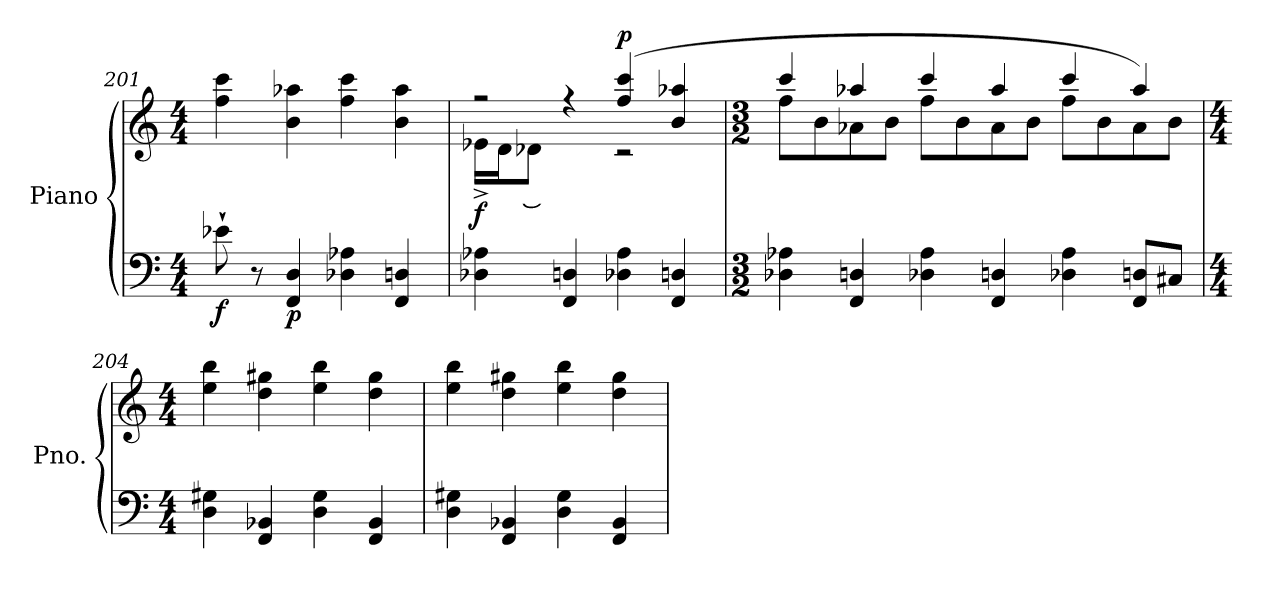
**kern	**kern	**dynam
*part1	*part1	*part1
*staff2	*staff1	*staff1/2
*I"Piano	*	*
*I'Pno.	*	*
*clefF4	*clefG2	*
*k[]	*k[]	*
*M4/4	*M4/4	*
=201	=201	=201
!	!	!LO:DY:b=2
8e-X`\	4ff\ 4ccc\	f
8r	.	.
!	!	!LO:DY:b=2
4FF/ 4D/	4b\ 4aa-X\	p
4D-X\ 4A-X\	4ff\ 4ccc\	.
4FF/ 4Dn/	4b\ 4aa-\	.
=202	=202	=202
*	*^	*
!	!	!	!LO:DY:b
4D-X\ 4A-X\	2r	16e-X^\LL	f
.	.	16d\J	.
!	!	!LO:TX:b:t=͜	!
.	.	8d-X\J	.
4FF/ 4Dn/	.	4rff	.
!	!	!	!LO:DY:a
4D-X\ 4A-\	(>4ff/ 4ccc/	2r	p
4FF/ 4Dn/	4b/ 4aa-X/	.	.
=203	=203	=203	=203
*M3/2	*M3/2	*	*
4D-X\ 4A-X\	4ccc/	8ff\L	.
.	.	8b\	.
4FF/ 4Dn/	4aa-X/	8a-X\	.
.	.	8b\J	.
4D-X\ 4A-\	4ccc/	8ff\L	.
.	.	8b\	.
4FF/ 4Dn/	4aa-/	8a-\	.
.	.	8b\J	.
4D-X\ 4A-\	4ccc/	8ff\L	.
.	.	8b\	.
8FF/ 8Dn/L	4aa-/)	8a-\	.
8C#X/J	.	8b\J	.
*	*v	*v	*
=204	=204	=204
*M4/4	*M4/4	*
4D\ 4G#X\	4ee\ 4bb\	.
4FF/ 4BB-X/	4dd\ 4gg#X\	.
4D\ 4G#\	4ee\ 4bb\	.
4FF/ 4BB-/	4dd\ 4gg#\	.
=205	=205	=205
4D\ 4G#X\	4ee\ 4bb\	.
4FF/ 4BB-X/	4dd\ 4gg#X\	.
4D\ 4G#\	4ee\ 4bb\	.
4FF/ 4BB-/	4dd\ 4gg#\	.
=	=	=
*-	*-	*-
